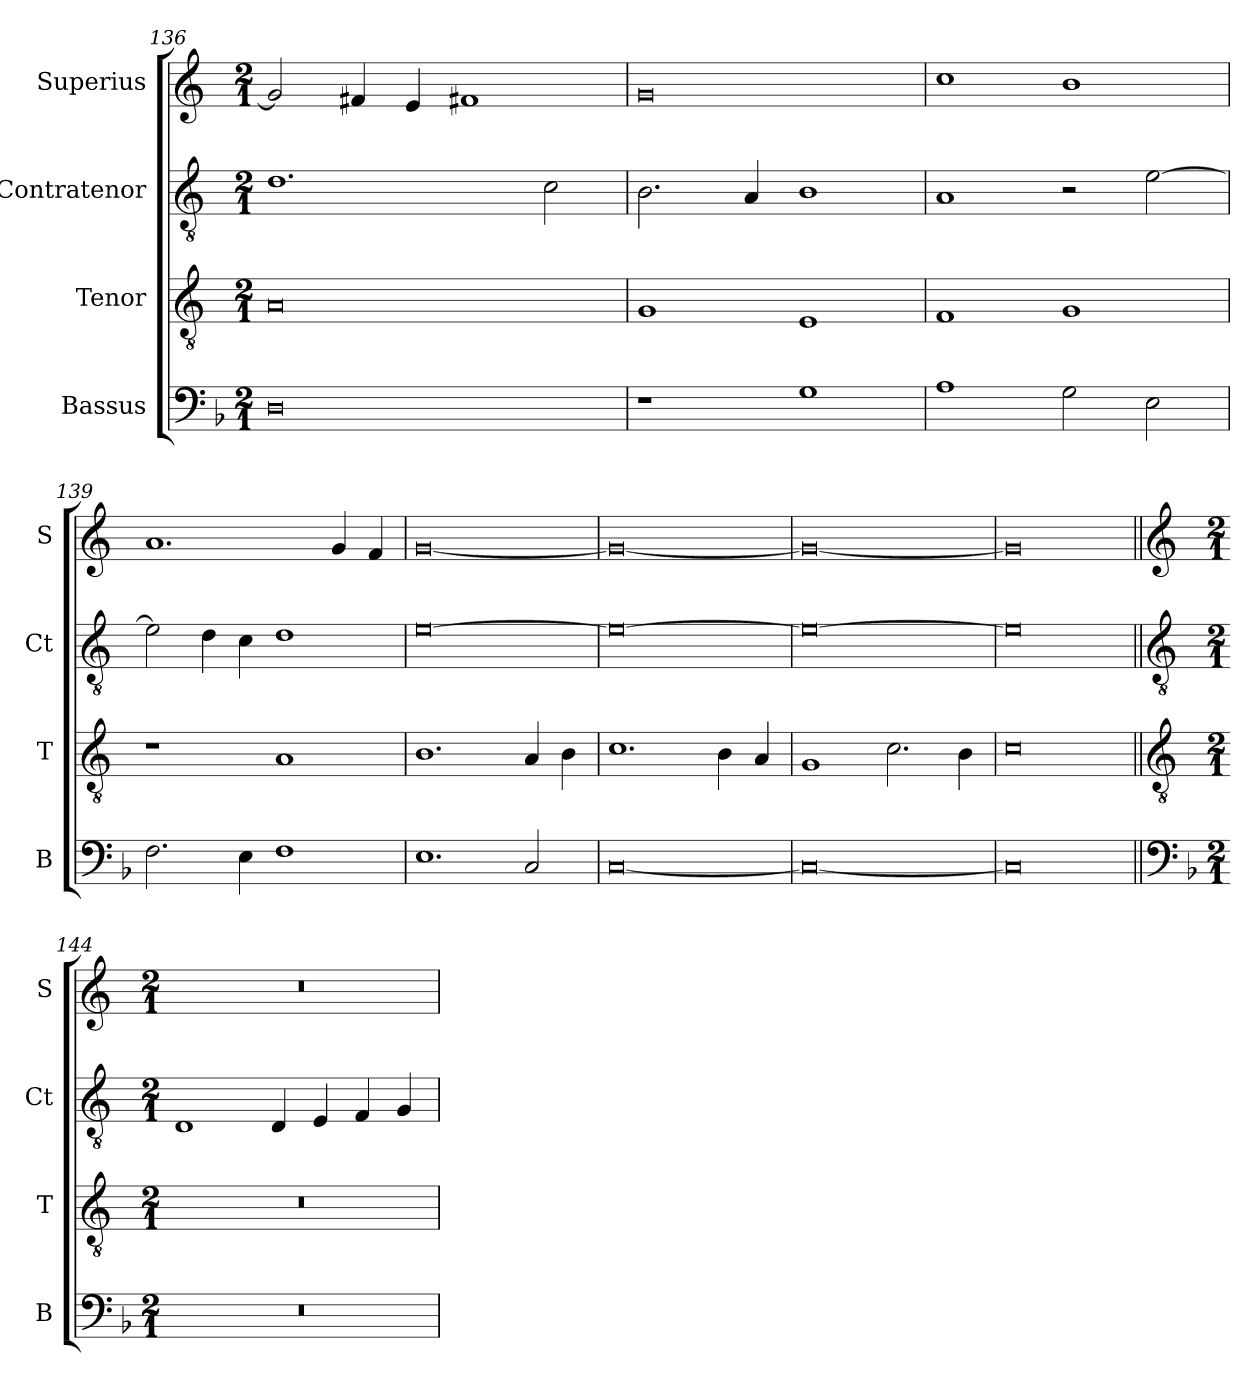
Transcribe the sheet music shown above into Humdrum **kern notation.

**kern	**kern	**kern	**kern
*part4	*part3	*part2	*part1
*staff4	*staff3	*staff2	*staff1
*I"Bassus	*I"Tenor	*I"Contratenor	*I"Superius
*I'B	*I'T	*I'Ct	*I'S
*clefF4	*clefGv2	*clefGv2	*clefG2
*k[b-]	*k[]	*k[]	*k[]
*M2/1	*M2/1	*M2/1	*M2/1
=136	=136	=136	=136
0D	0A	1.d	2g]
.	.	.	4f#X
.	.	.	4e
.	.	.	1f#X
.	.	2c	.
=137	=137	=137	=137
1r	1G	2.B	0g
.	.	4A	.
1G	1E	1B	.
=138	=138	=138	=138
1A	1F	1A	1cc
2G	1G	2r	1b
2E	.	[2e	.
=139	=139	=139	=139
2.F	1r	2e]	1.a
.	.	4d	.
4E	.	4c	.
1F	1A	1d	.
.	.	.	4g
.	.	.	4f
=140	=140	=140	=140
1.E	1.B	[0e	[0g
2C	4A	.	.
.	4B	.	.
=141	=141	=141	=141
[0C	1.c	0e_	0g_
.	4B	.	.
.	4A	.	.
=142	=142	=142	=142
0C_	1G	0e_	0g_
.	2.c	.	.
.	4B	.	.
=143	=143	=143	=143
0C]	0c	0e]	0g]
!!LO:LB:g=z
=144||	=144||	=144||	=144||
*clefF4	*clefGv2	*clefGv2	*clefG2
*k[b-]	*k[]	*k[]	*k[]
*M2/1	*M2/1	*M2/1	*M2/1
0r	0r	1D	0r
.	.	4D	.
.	.	4E	.
.	.	4F	.
.	.	4G	.
=	=	=	=
*-	*-	*-	*-
